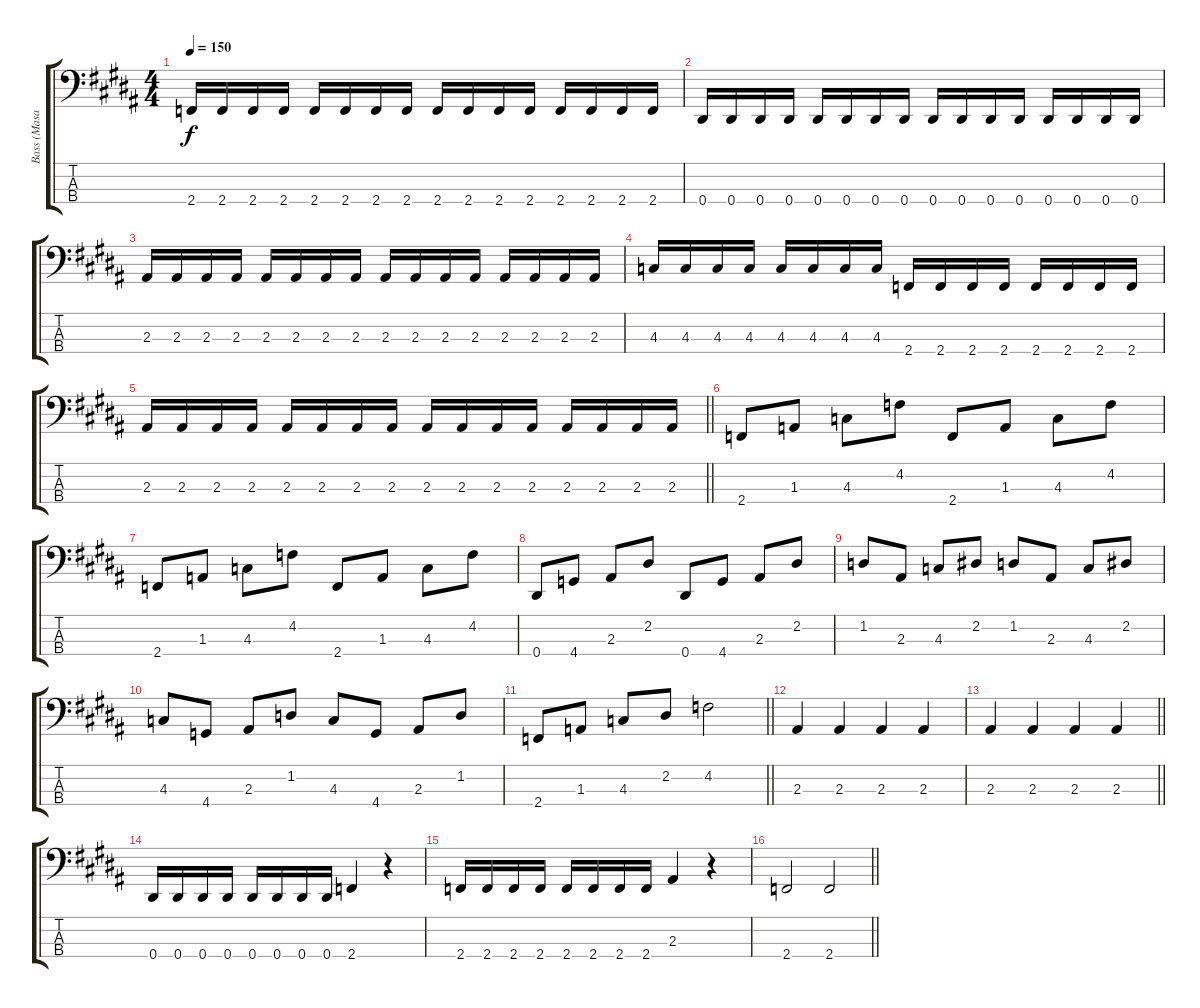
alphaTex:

\track ("Bass (Masaki)" "Bass (Masa") {instrument electricbassfinger}
\staff {score tabs}
\tuning (Gb2 Db2 Ab1 Eb1) {hide}
\ts (4 4)
\tempo 150
\clef f4
\ks b
2.4.16{dy f} 2.4.16 2.4.16 2.4.16 2.4.16 2.4.16 2.4.16 2.4.16 2.4.16 2.4.16 2.4.16 2.4.16 2.4.16 2.4.16 2.4.16 2.4.16 |
0.4.16 0.4.16 0.4.16 0.4.16 0.4.16 0.4.16 0.4.16 0.4.16 0.4.16 0.4.16 0.4.16 0.4.16 0.4.16 0.4.16 0.4.16 0.4.16 |
2.3.16 2.3.16 2.3.16 2.3.16 2.3.16 2.3.16 2.3.16 2.3.16 2.3.16 2.3.16 2.3.16 2.3.16 2.3.16 2.3.16 2.3.16 2.3.16 |
4.3.16 4.3.16 4.3.16 4.3.16 4.3.16 4.3.16 4.3.16 4.3.16 2.4.16 2.4.16 2.4.16 2.4.16 2.4.16 2.4.16 2.4.16 2.4.16 |
\barLineRight lightlight
2.3.16 2.3.16 2.3.16 2.3.16 2.3.16 2.3.16 2.3.16 2.3.16 2.3.16 2.3.16 2.3.16 2.3.16 2.3.16 2.3.16 2.3.16 2.3.16 |
2.4.8 1.3.8 4.3.8 4.2.8 2.4.8 1.3.8 4.3.8 4.2.8 |
2.4.8 1.3.8 4.3.8 4.2.8 2.4.8 1.3.8 4.3.8 4.2.8 |
0.4.8 4.4.8 2.3.8 2.2.8 0.4.8 4.4.8 2.3.8 2.2.8 |
1.2.8 2.3.8 4.3.8 2.2.8 1.2.8 2.3.8 4.3.8 2.2.8 |
4.3.8 4.4.8 2.3.8 1.2.8 4.3.8 4.4.8 2.3.8 1.2.8 |
\barLineRight lightlight
2.4.8 1.3.8 4.3.8 2.2.8 4.2.2 |
2.3.4 2.3.4 2.3.4 2.3.4 |
\barLineRight lightlight
2.3.4 2.3.4 2.3.4 2.3.4 |
0.4.16 0.4.16 0.4.16 0.4.16 0.4.16 0.4.16 0.4.16 0.4.16 2.4.4 r.4 |
2.4.16 2.4.16 2.4.16 2.4.16 2.4.16 2.4.16 2.4.16 2.4.16 2.3.4 r.4 |
\barLineRight lightlight
2.4.2 2.4.2
